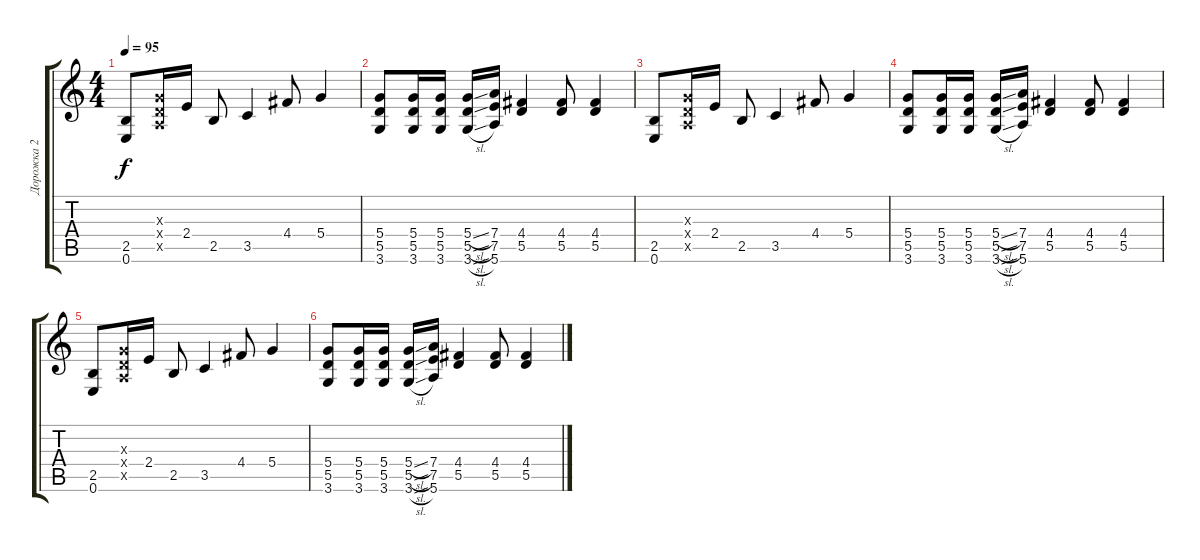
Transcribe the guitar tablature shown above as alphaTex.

\track ("Дорожка 2" "Дорожка 2") {instrument distortionguitar}
\staff {score tabs}
\tuning (E4 B3 G3 D3 A2 E2) {hide}
\ts (4 4)
\tempo 95
\clef g2
\ks c
(2.5 0.6).8{dy f} (0.3{x} 0.4{x} 0.5{x}).16 2.4.16 2.5.8 3.5.4 4.4.8 5.4.4 |
(5.4 5.5 3.6).8 (5.4 5.5 3.6).16 (5.4 5.5 3.6).16 (5.4{sl} 5.5{sl} 3.6{sl}).16 (7.4 7.5 5.6).16 (4.4 5.5).4 (4.4 5.5).8 (4.4 5.5).4 |
(2.5 0.6).8 (0.3{x} 0.4{x} 0.5{x}).16 2.4.16 2.5.8 3.5.4 4.4.8 5.4.4 |
(5.4 5.5 3.6).8 (5.4 5.5 3.6).16 (5.4 5.5 3.6).16 (5.4{sl} 5.5{sl} 3.6{sl}).16 (7.4 7.5 5.6).16 (4.4 5.5).4 (4.4 5.5).8 (4.4 5.5).4 |
(2.5 0.6).8 (0.3{x} 0.4{x} 0.5{x}).16 2.4.16 2.5.8 3.5.4 4.4.8 5.4.4 |
(5.4 5.5 3.6).8 (5.4 5.5 3.6).16 (5.4 5.5 3.6).16 (5.4{sl} 5.5{sl} 3.6{sl}).16 (7.4 7.5 5.6).16 (4.4 5.5).4 (4.4 5.5).8 (4.4 5.5).4
